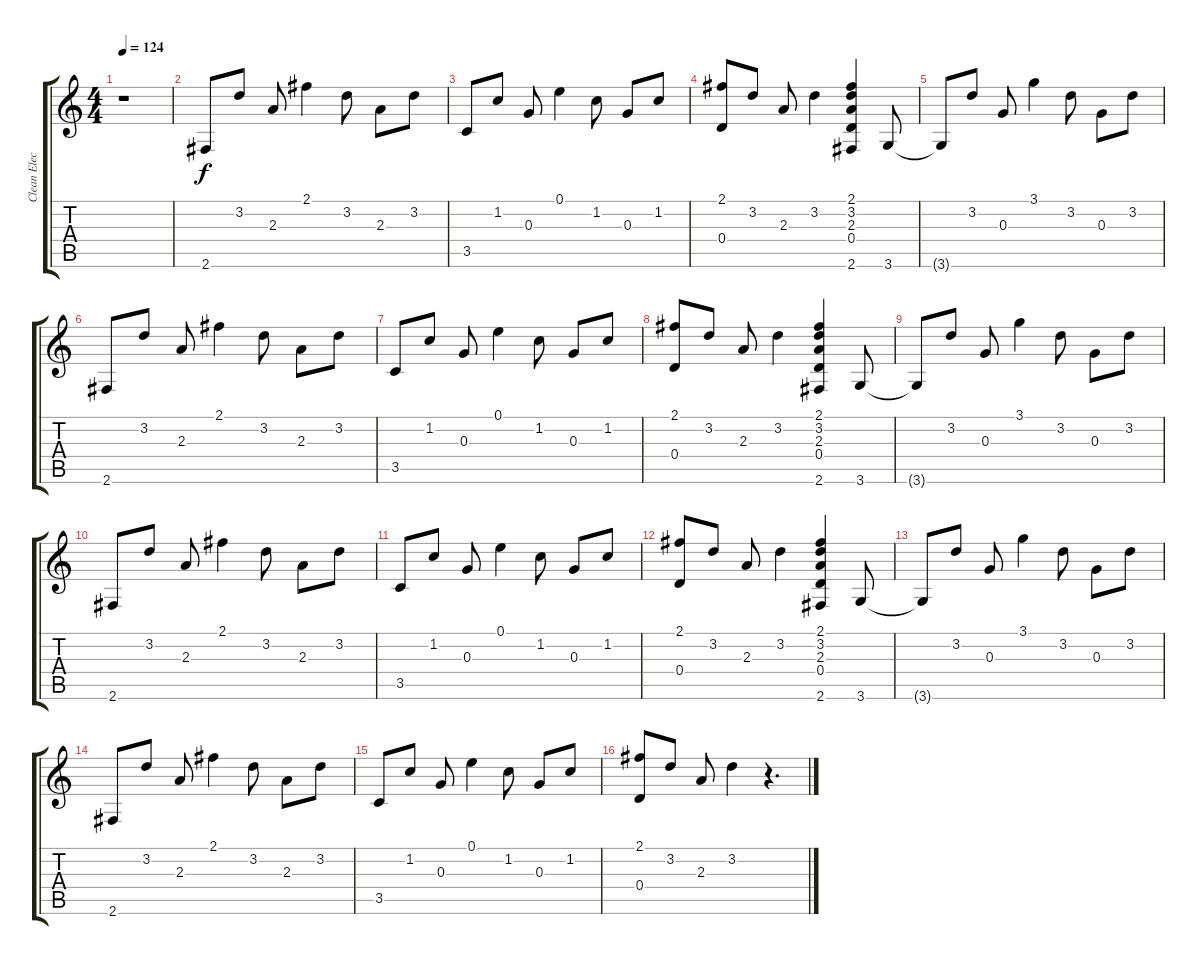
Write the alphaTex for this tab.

\track ("Clean Electric" "Clean Elec") {instrument electricbassfinger}
\staff {score tabs}
\tuning (E4 B3 G3 D3 A2 E2) {hide}
\ts (4 4)
\tempo 124
\clef g2
\ks c
r.1{dy f} |
2.6.8 3.2.8 2.3.8 2.1.4 3.2.8 2.3.8 3.2.8 |
3.5.8 1.2.8 0.3.8 0.1.4 1.2.8 0.3.8 1.2.8 |
(2.1 0.4).8 3.2.8 2.3.8 3.2.4 (2.1 3.2 2.3 0.4 2.6).4 3.6.8 |
3.6{t}.8 3.2.8 0.3.8 3.1.4 3.2.8 0.3.8 3.2.8 |
2.6.8 3.2.8 2.3.8 2.1.4 3.2.8 2.3.8 3.2.8 |
3.5.8 1.2.8 0.3.8 0.1.4 1.2.8 0.3.8 1.2.8 |
(2.1 0.4).8 3.2.8 2.3.8 3.2.4 (2.1 3.2 2.3 0.4 2.6).4 3.6.8 |
3.6{t}.8 3.2.8 0.3.8 3.1.4 3.2.8 0.3.8 3.2.8 |
2.6.8 3.2.8 2.3.8 2.1.4 3.2.8 2.3.8 3.2.8 |
3.5.8 1.2.8 0.3.8 0.1.4 1.2.8 0.3.8 1.2.8 |
(2.1 0.4).8 3.2.8 2.3.8 3.2.4 (2.1 3.2 2.3 0.4 2.6).4 3.6.8 |
3.6{t}.8 3.2.8 0.3.8 3.1.4 3.2.8 0.3.8 3.2.8 |
2.6.8 3.2.8 2.3.8 2.1.4 3.2.8 2.3.8 3.2.8 |
3.5.8 1.2.8 0.3.8 0.1.4 1.2.8 0.3.8 1.2.8 |
(2.1 0.4).8 3.2.8 2.3.8 3.2.4 r.4{d}
